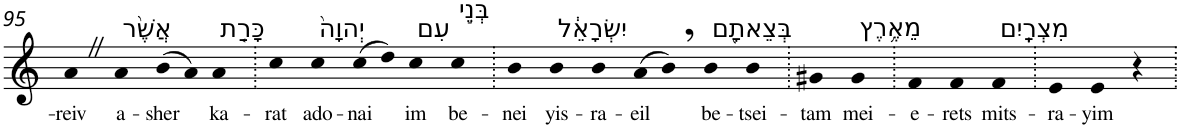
**kern	**text
*part1	*part1
*staff1	*staff1
*I"Piano	*
*I'Pno	*
!!LO:PB:g=z
*clefG2	*
*k[]	*
=95	=95
!	!LO:LY:b
4aZ	-reiv
!LO:TX:a:t=אֲשֶׁ֨ר	!
!	!LO:LY:b
4a	a-
!	!LO:LY:b
(>8b	-sher
8a)	.
!LO:TX:a:t=כָּרַ֤ת	!
!	!LO:LY:b
4a	ka-
=96.	=96.
!	!LO:LY:b
4cc	-rat
!LO:TX:a:t=יְהוָה֙	!
!	!LO:LY:b
4cc	ado-
!	!LO:LY:b
(>8cc	-nai
8dd)	.
!LO:TX:a:t=עִם	!
!	!LO:LY:b
4cc	im
!LO:TX:a:t=בְּנֵ֣י	!
!	!LO:LY:b
4cc	be-
=97.	=97.
!	!LO:LY:b
4b	-nei
!LO:TX:a:t=יִשְׂרָאֵ֔ל	!
!	!LO:LY:b
4b	yis-
!	!LO:LY:b
4b	-ra-
!	!LO:LY:b
(>8a	-eil
8b,)	.
!LO:TX:a:t=בְּצֵאתָ֖ם	!
!	!LO:LY:b
4b	be-
!	!LO:LY:b
4b	-tsei-
=98.	=98.
!	!LO:LY:b
4g#X	-tam
!LO:TX:a:t=מֵאֶ֥רֶץ	!
!	!LO:LY:b
4g#	mei-
=99.	=99.
!	!LO:LY:b
4f	-e-
!	!LO:LY:b
4f	-rets
!LO:TX:a:t=מִצְרָֽיִם	!
!	!LO:LY:b
4f	mits-
=100.	=100.
!	!LO:LY:b
4e	-ra-
!	!LO:LY:b
4e	-yim
4r	.
=.	=.
*-	*-
